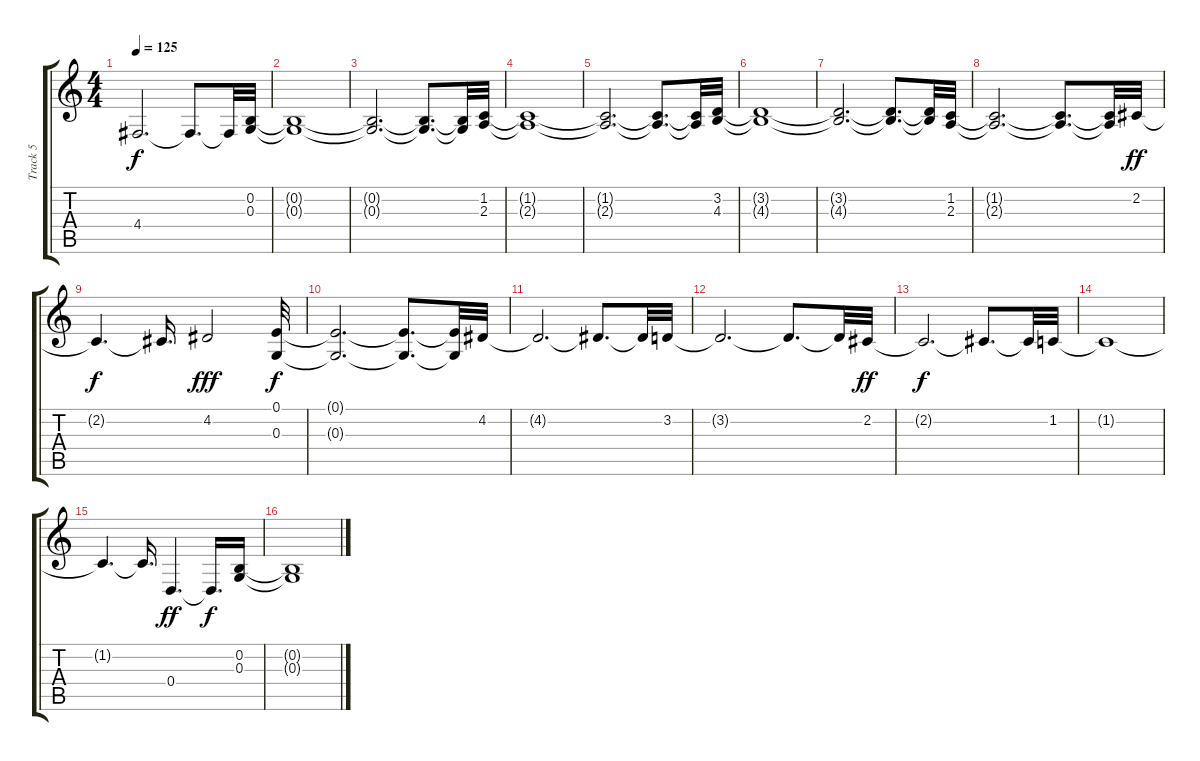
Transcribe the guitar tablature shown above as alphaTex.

\track ("Track 5" "Track 5") {instrument stringensemble2}
\staff {score tabs}
\tuning (E4 B3 G3 D3 A2 E2) {hide}
\ts (4 4)
\tempo 125
\clef g2
\ks c
4.4{t}.2{d dy f} 4.4{t}.8{d} 4.4{t}.32 (0.2 0.3).32 |
(0.2{t} 0.3{t}).1 |
(0.2{t} 0.3{t}).2{d} (0.2{t} 0.3{t}).8{d} (0.2{t} 0.3{t}).32 (1.2 2.3).32 |
(1.2{t} 2.3{t}).1 |
(1.2{t} 2.3{t}).2{d} (1.2{t} 2.3{t}).8{d} (1.2{t} 2.3{t}).32 (3.2 4.3).32 |
(3.2{t} 4.3{t}).1 |
(3.2{t} 4.3{t}).2{d} (3.2{t} 4.3{t}).8{d} (3.2{t} 4.3{t}).32 (1.2 2.3).32 |
(1.2{t} 2.3{t}).2{d} (1.2{t} 2.3{t}).8{d} (1.2{t} 2.3{t}).32 2.2.32{dy ff} |
2.2{t}.4{d dy f} 2.2{t}.16{d} 4.2.2{dy fff} (0.1 0.3).32{dy f} |
(0.1{t} 0.3{t}).2{d} (0.1{t} 0.3{t}).8{d} (0.1{t} 0.3{t}).32 4.2.32 |
4.2{t}.2{d} 4.2{t}.8{d} 4.2{t}.32 3.2.32 |
3.2{t}.2{d} 3.2{t}.8{d} 3.2{t}.32 2.2.32{dy ff} |
2.2{t}.2{d dy f} 2.2{t}.8{d} 2.2{t}.32 1.2.32 |
1.2{t}.1 |
1.2{t}.4{d} 1.2{t}.16{d} 0.4.4{d dy ff} 0.4{t}.16{d dy f} (0.2 0.3).16 |
(0.2{t} 0.3{t}).1
